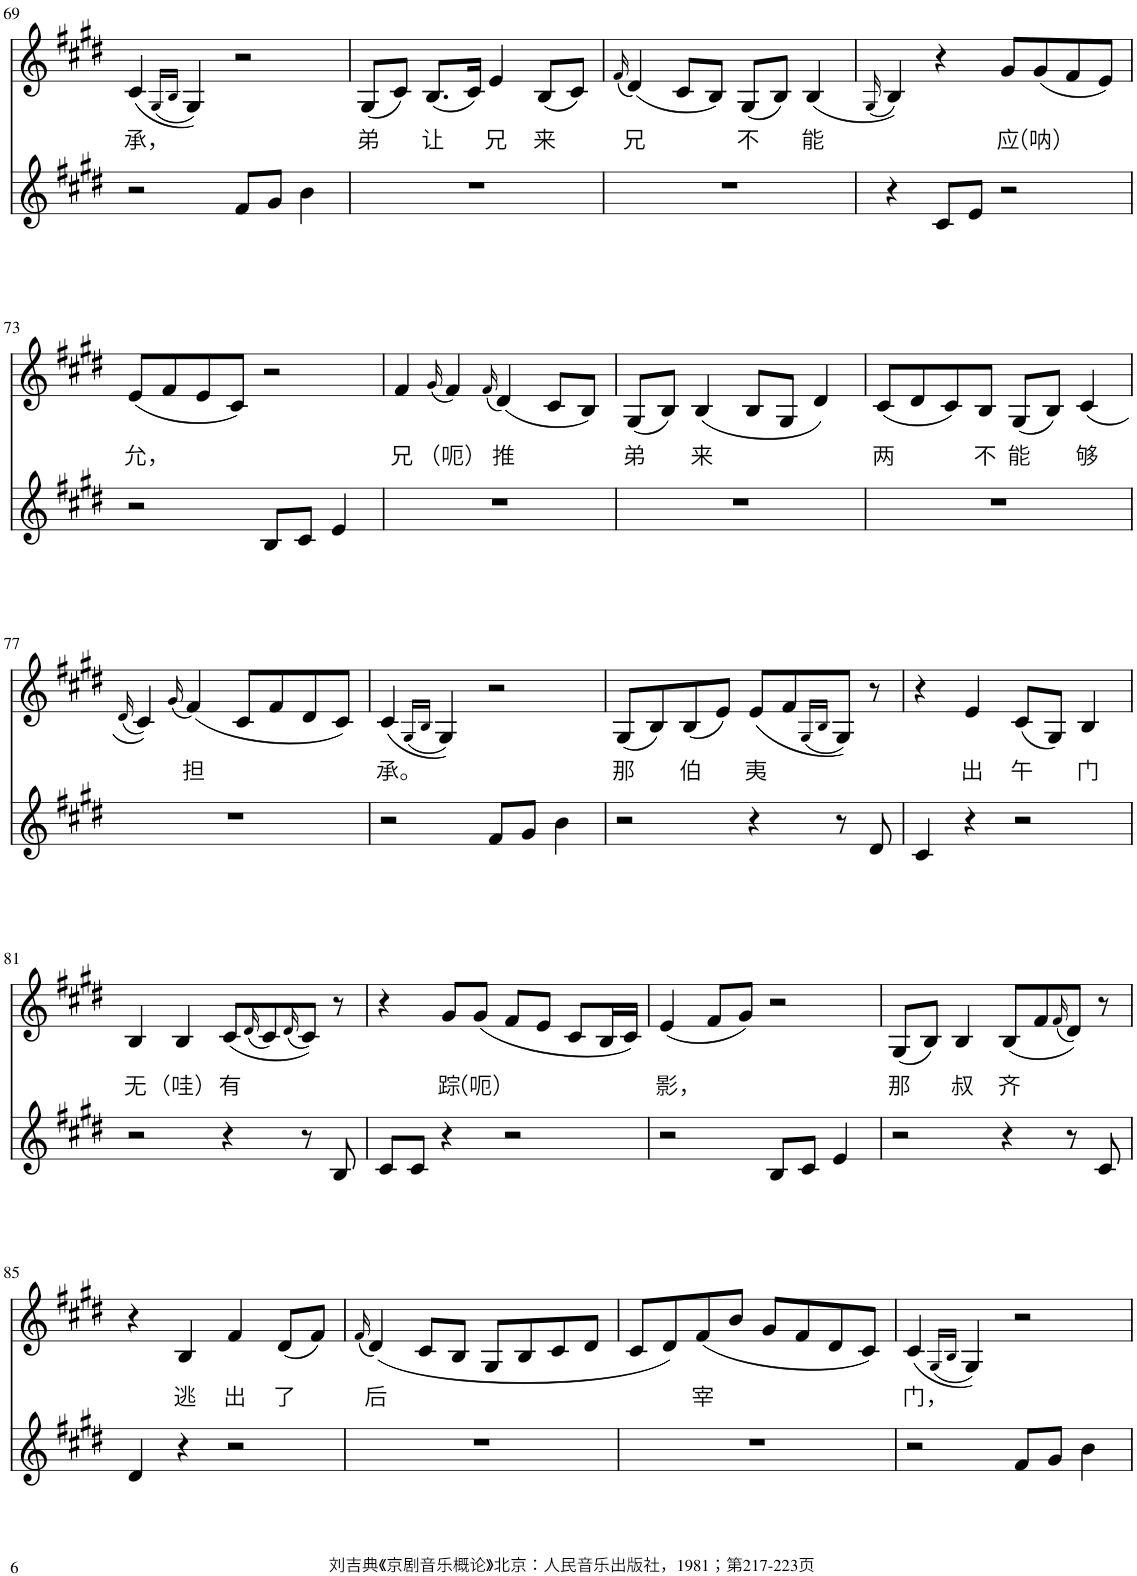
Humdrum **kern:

**kern	**kern	**text
*part2	*part1	*part1
*staff2	*staff1	*staff1
*I"Piano	*I"Piano	*
*I'Pno	*I'Pno	*
!!LO:PB:g=z
*clefG2	*clefG2	*
*k[f#c#g#d#]	*k[f#c#g#d#]	*
*M4/4	*M4/4	*
=69	=69	=69
!	!	!LO:LY:b
2r	(4c#/	承，
.	(16qG#/LL	.
.	16qB/JJ	.
.	4G#/))	.
8f#/L	2r	.
8g#/J	.	.
4b\	.	.
=70	=70	=70
!	!	!LO:LY:b
1r	(8G#/L	弟
.	8c#/J)	.
!	!	!LO:LY:b
.	(8.B/L	让
.	16c#/Jk)	.
!	!	!LO:LY:b
.	4e/	兄
!	!	!LO:LY:b
.	(8B/L	来
.	8c#/J)	.
=71	=71	=71
.	(16qf#/	.
!	!	!LO:LY:b
1r	(4d#/)	兄
.	8c#/L	.
.	8B/J)	.
!	!	!LO:LY:b
.	(8G#/L	不
.	8B/J)	.
!	!	!LO:LY:b
.	(4B/	能
=72	=72	=72
.	(16qG#/	.
4r	4B/))	.
8c#/L	4r	.
8e/J	.	.
!	!	!LO:LY:b
2r	8g#/L	应
!	!	!LO:LY:b
.	(8g#/	（呐）
.	8f#/	.
.	8e/J)	.
!!LO:LB:g=z
=73	=73	=73
!	!	!LO:LY:b
2r	(8e/L	允，
.	8f#/	.
.	8e/	.
.	8c#/J)	.
8B/L	2r	.
8c#/J	.	.
4e/	.	.
=74	=74	=74
!	!	!LO:LY:b
1r	4f#/	兄
.	(16qg#/	.
!	!	!LO:LY:b
.	4f#/)	（呃）
.	(16qf#/	.
!	!	!LO:LY:b
.	(4d#/)	推
.	8c#/L	.
.	8B/J)	.
=75	=75	=75
!	!	!LO:LY:b
1r	(8G#/L	弟
.	8B/J)	.
!	!	!LO:LY:b
.	(4B/	来
.	8B/L	.
.	8G#/J	.
.	4d#/)	.
=76	=76	=76
!	!	!LO:LY:b
1r	(8c#/L	两
.	8d#/	.
.	8c#/)	.
!	!	!LO:LY:b
.	8B/J	不
!	!	!LO:LY:b
.	(8G#/L	能
.	8B/J)	.
!	!	!LO:LY:b
.	(4c#/	够
!!LO:LB:g=z
=77	=77	=77
.	(16qd#/	.
1r	4c#/))	.
.	(16qg#/	.
!	!	!LO:LY:b
.	(4f#/)	担
.	8c#/L	.
.	8f#/	.
.	8d#/	.
.	8c#/J)	.
=78	=78	=78
!	!	!LO:LY:b
2r	(4c#/	承。
.	(16qG#/LL	.
.	16qB/JJ	.
.	4G#/))	.
8f#/L	2r	.
8g#/J	.	.
4b\	.	.
=79	=79	=79
!	!	!LO:LY:b
2r	(8G#/L	那
.	8B/)	.
!	!	!LO:LY:b
.	(8B/	伯
.	8e/J)	.
!	!	!LO:LY:b
4r	(8e/L	夷
.	8f#/	.
.	(16qG#/LL	.
.	16qB/JJ	.
8r	8G#/J))	.
8d#/	8r	.
=80	=80	=80
4c#/	4r	.
!	!	!LO:LY:b
4r	4e/	出
!	!	!LO:LY:b
2r	(8c#/L	午
.	8G#/J)	.
!	!	!LO:LY:b
.	4B/	门
!!LO:LB:g=z
=81	=81	=81
!	!	!LO:LY:b
2r	4B/	无
!	!	!LO:LY:b
.	4B/	（哇）
!	!	!LO:LY:b
4r	(8c#/L	有
.	(16qd#/	.
.	8c#/)	.
.	(16qd#/	.
8r	8c#/J))	.
8B/	8r	.
=82	=82	=82
8c#/L	4r	.
8c#/J	.	.
!	!	!LO:LY:b
4r	8g#/L	踪
!	!	!LO:LY:b
.	(8g#/J	（呃）
2r	8f#/L	.
.	8e/J	.
.	8c#/L	.
.	16B/L	.
.	16c#/JJ)	.
=83	=83	=83
!	!	!LO:LY:b
2r	(4e/	影，
.	8f#/L	.
.	8g#/J)	.
8B/L	2r	.
8c#/J	.	.
4e/	.	.
=84	=84	=84
!	!	!LO:LY:b
2r	(8G#/L	那
.	8B/J)	.
!	!	!LO:LY:b
.	4B/	叔
!	!	!LO:LY:b
4r	(8B/L	齐
.	8f#/	.
.	(16qf#/	.
8r	8d#/J))	.
8c#/	8r	.
!!LO:LB:g=z
=85	=85	=85
4d#/	4r	.
!	!	!LO:LY:b
4r	4B/	逃
!	!	!LO:LY:b
2r	4f#/	出
!	!	!LO:LY:b
.	(8d#/L	了
.	8f#/J)	.
=86	=86	=86
.	(16qf#/	.
!	!	!LO:LY:b
1r	(4d#/)	后
.	8c#/L	.
.	8B/J	.
.	8G#/L	.
.	8B/	.
.	8c#/	.
.	8d#/J	.
=87	=87	=87
1r	8c#/L	.
.	8d#/)	.
!	!	!LO:LY:b
.	(8f#/	宰
.	8b/J	.
.	8g#/L	.
.	8f#/	.
.	8d#/	.
.	8c#/J)	.
=88	=88	=88
!	!	!LO:LY:b
2r	(4c#/	门，
.	(16qG#/LL	.
.	16qB/JJ	.
.	4G#/))	.
8f#/L	2r	.
8g#/J	.	.
4b\	.	.
=	=	=
*-	*-	*-
